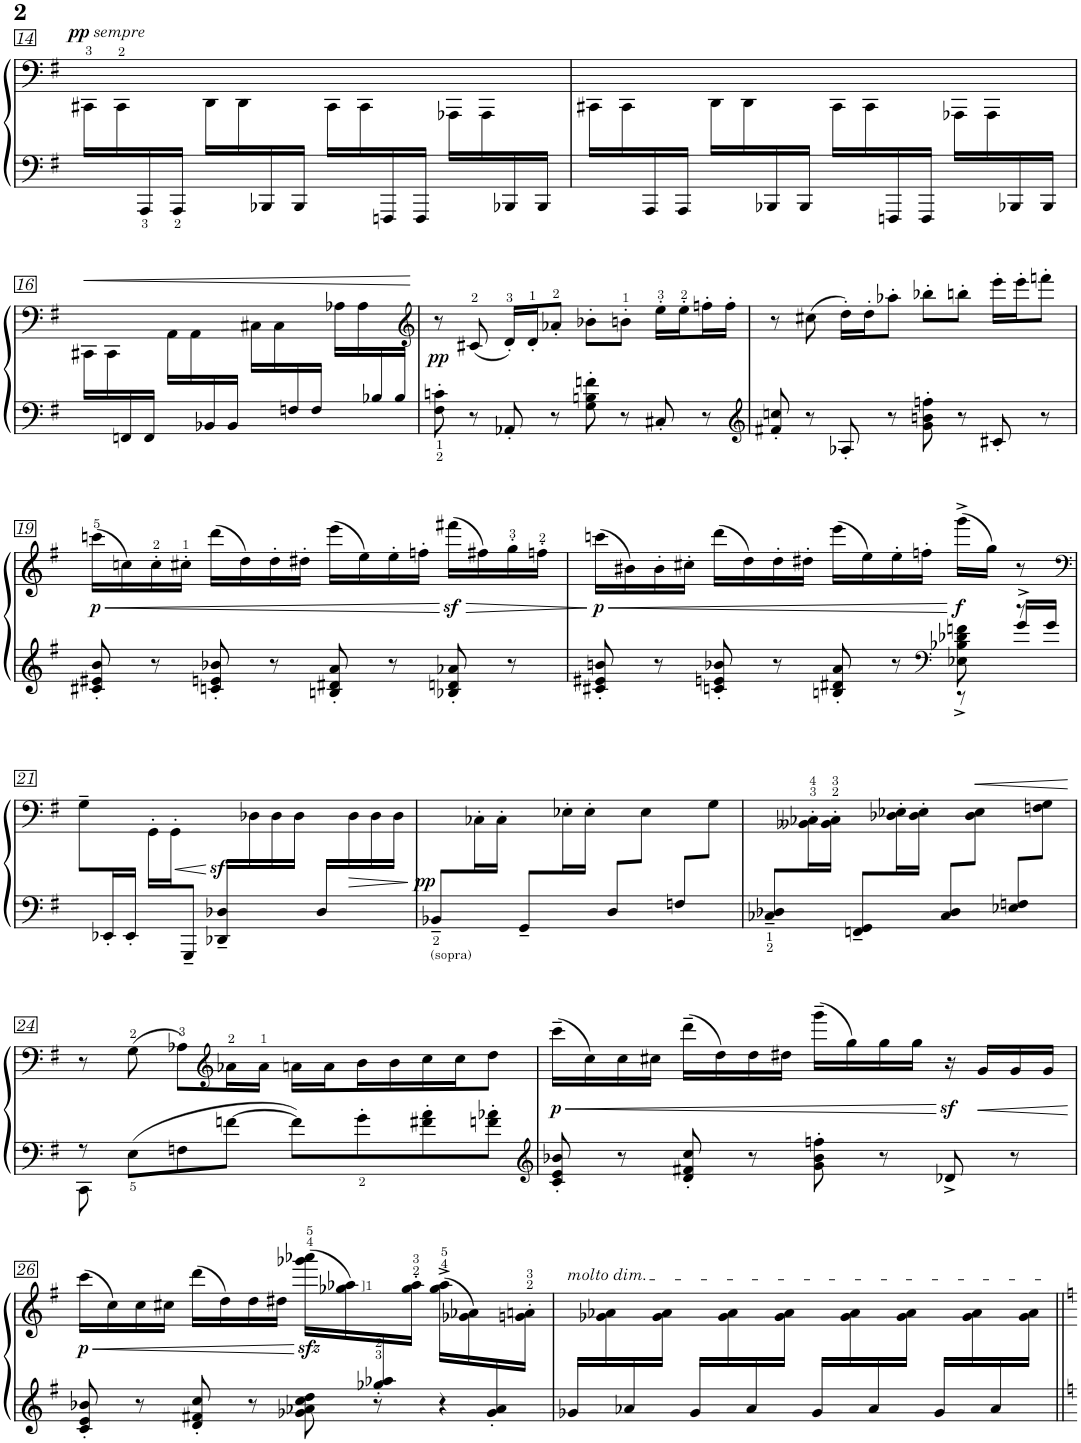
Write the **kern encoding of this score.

**kern	**kern	**dynam
*part1	*part1	*part1
*staff2	*staff1	*staff1/2
*I"IX	*	*
!!LO:PB:g=z
*clefF4	*clefF4	*
*k[f#]	*k[f#]	*
*M4/4	*M4/4	*
=14	=14	=14
*^	*	*
!	!	!	!LO:DY:a
!	!	!	!LO:DY:n=1:a
8ryy	1ryy	16CC#X\LL	pp other-dynamics
.	.	16CC#\	.
16AAA</	.	8ryy	.
16AAA</JJ	.	.	.
8ryy	.	16DD\LL	.
.	.	16DD\	.
16BBB-X/	.	8ryy	.
16BBB-/JJ	.	.	.
8ryy	.	16CC#\LL	.
.	.	16CC#\	.
16FFFn/	.	8ryy	.
16FFF/JJ	.	.	.
8ryy	.	16AAA-X\LL	.
.	.	16AAA-\	.
16BBB-X/	.	8ryy	.
16BBB-/JJ	.	.	.
=15	=15	=15	=15
8ryy	1ryy	16CC#X\LL	.
.	.	16CC#\	.
16AAA/	.	8ryy	.
16AAA/JJ	.	.	.
8ryy	.	16DD\LL	.
.	.	16DD\	.
16BBB-X/	.	8ryy	.
16BBB-/JJ	.	.	.
8ryy	.	16CC#\LL	.
.	.	16CC#\	.
16FFFn/	.	8ryy	.
16FFF/JJ	.	.	.
8ryy	.	16AAA-X\LL	.
.	.	16AAA-\	.
16BBB-X/	.	8ryy	.
16BBB-/JJ	.	.	.
!!LO:LB:g=z
=16	=16	=16	=16
!	!	!	!LO:HP:b
8ryy	1ryy	16CC#X\LL	<
.	.	16CC#\	.
16FFn/	.	8ryy	.
16FF/JJ	.	.	.
8ryy	.	16AA\LL	.
.	.	16AA\	.
16BB-X/	.	8ryy	.
16BB-/JJ	.	.	.
8ryy	.	16C#X\LL	.
.	.	16C#\	.
16Fn/	.	8ryy	.
16F/JJ	.	.	.
8ryy	.	16A-X\LL	.
.	.	16A-\	.
16B-X/	.	8ryy	.
16B-/JJ	.	.	.
*v	*v	*	*
.	.	[
=17	=17	=17
*	*clefG2	*
!	!	!LO:DY:b
8F#\' 8cn\'	8r	pp
8r	(8c#X/	.
8AA-X'/	16d'/LL)	.
.	16d'/J	.
8r	8a-X'/J	.
8G\' 8Bn\' 8fn\'	8b-X'\L	.
8r	8bn'\J	.
8C#X'/	16ee'\LL	.
.	16ee'\J	.
8r	16ffn'\L	.
.	16ff'\JJ	.
=18	=18	=18
*clefG2	*	*
8f#X/' 8ccn/'	8r	.
8r	(8cc#X\	.
8A-X'/	16dd'\LL)	.
.	16dd'\J	.
8r	8aa-X'\J	.
8g\' 8bn\' 8ffn\'	8bb-X'\L	.
8r	8bbn'\J	.
8c#X'/	16eee'\LL	.
.	16eee'\J	.
8r	8fffn'\J	.
!!LO:LB:g=z
=19	=19	=19
!	!	!LO:HP:b
!	!	!LO:DY:n=1:b
8c#X/' 8e#X/' 8b/'	(16cccn\LL	< p
.	16ccn\)	.
8r	16cc'\	.
.	16cc#X'\JJ	.
8cn/' 8en/' 8b-X/'	(16ddd\LL	.
.	16dd\)	.
8r	16dd'\	.
.	16dd#X'\JJ	.
8Bn/' 8d#X/' 8a/'	(16eee\LL	.
.	16ee\)	.
8r	16ee'\	.
.	16ffn'\JJ	.
!	!	!LO:HP:n=1:b
8B-X/' 8dn/' 8a-X/'	(16fff#Xz<\LL	[ >
.	16ff#X\)	.
8r	16gg'\	.
.	16ffn'\JJ	.
.	.	]
=20	=20	=20
*^	*	*
!	!	!	!LO:HP:b
!	!	!	!LO:DY:n=1:b
8c#X/' 8e#X/' 8bn/'	2.ryy	(16cccn\LL	< p
.	.	16b#X\)	.
8r	.	16b#'\	.
.	.	16cc#X'\JJ	.
8cn/' 8en/' 8b-X/'	.	(16ddd\LL	.
.	.	16dd\)	.
8r	.	16dd'\	.
.	.	16dd#X'\JJ	.
8Bn/' 8d#X/' 8a/'	.	(16eee\LL	.
.	.	16ee\)	.
8r	.	16ee'\	.
.	.	16ffn'\JJ	.
*clefF4	*	*	*
!	!	!	!LO:DY:n=2:b
8E-X\'<^< 8B-X\'<^< 8d-X\'<^< 8fn\'<^<	8r	(16ggg^\LL	[ f
.	.	16gg\JJ)	.
8r	16g^/LL	8r	.
.	16g/JJ	.	.
!!LO:LB:g=z
=21	=21	=21	=21
*	*	*clefF4	*
8ryy	1ryy	8G~>\L	.
16EE-X'/L	.	8ryy	.
16EE-'/JJ	.	.	.
8ryy	.	16GG'\LL	.
!	!	!	!LO:HP:b
.	.	16GG'\J	<
8GGG~/J	.	8ryy	.
!	!	!	!LO:DY:n=1:b
16DD-X/~ 16D-X/~LL	.	16ryy	[ sf
8.ryy	.	16D-X\	.
.	.	16D-\	.
.	.	16D-\JJ	.
16D-/LL	.	16ryy	.
!	!	!	!LO:HP:b
8.ryy	.	16D-\	>
.	.	16D-\	.
.	.	16D-\JJ	.
*v	*v	*	*
.	.	]
=22	=22	=22
*^	*	*
!LO:TX:b:t=(sopra)	!	!	!
!	!	!	!LO:DY:b
8BB-X<~</L	1ryy	8ryy	pp
8ryy	.	16C-X'>\L	.
.	.	16C-'>\JJ	.
8GG~</L	.	8ryy	.
8ryy	.	16E-X'>\L	.
.	.	16E-'>\JJ	.
8D/L	.	8ryy	.
8ryy	.	8E-\J	.
8Fn/L	.	8ryy	.
8ryy	.	8G\J	.
=23	=23	=23	=23
8C-X/<<~< 8D-X/<<~<L	1ryy	8ryy	.
8ryy	.	16BB--X\'> 16C-X\'>L	.
.	.	16BB--\'> 16C-\'>JJ	.
8FFn/~< 8GG/~<L	.	8ryy	.
8ryy	.	16D-X\'> 16E-X\'>L	.
.	.	16D-\'> 16E-\'>JJ	.
8C-/ 8D-/L	.	8ryy	.
!	!	!	!LO:HP:b
8ryy	.	8D-\ 8E-\J	<
8E-X/ 8Fn/L	.	8ryy	.
8ryy	.	8Fn\ 8G\J	.
*v	*v	*	*
.	.	[
!!LO:LB:g=z
=24	=24	=24
*^	*	*
8r	8CC\	8r	.
8E\L	2..ryy	(8G\	.
8Fn\	.	8A-X\L)	.
*	*	*clefG2	*
[8fn\J	.	16a-X\L	.
.	.	16a-\JJ	.
8f\L]	.	16an\LL	.
.	.	16a\J	.
8g'\	.	16b\L	.
.	.	16b\	.
8f#X\' 8a\'	.	16cc\	.
.	.	16cc\J	.
8fn\' 8a-X\'J	.	8dd\J	.
*v	*v	*	*
=25	=25	=25
*clefG2	*	*
!	!	!LO:HP:b
!	!	!LO:DY:n=1:b
8c/' 8e/' 8b-X/'	(16ccc~\LL	< p
.	16cc\)	.
8r	16cc\	.
.	16cc#X\JJ	.
8d/' 8f#X/' 8cc/'	(16ddd~\LL	.
.	16dd\)	.
8r	16dd\	.
.	16dd#X\JJ	.
8g\' 8b-\' 8ffn\'	(16ggg~\LL	.
.	16gg\)	.
8r	16gg\	.
.	16gg\JJ	.
!	!	!LO:DY:n=2:b
8d-X^/	16r	[ sf
!	!	!LO:HP:b
.	16g/LL	<
8r	16g/	.
.	16g/JJ	.
.	.	[
!!LO:LB:g=z
=26	=26	=26
*^	*	*
!	!	!	!LO:HP:b
!	!	!	!LO:DY:n=1:b
8ryy	8c/' 8e/' 8b-X/'	(16ccc\LL	< p
.	.	16cc\)	.
.	8r	16cc\	.
.	.	16cc#X\JJ	.
.	8d/' 8f#X/' 8cc/'	(16ddd\LL	.
.	.	16dd\)	.
.	8r	16dd\	.
.	.	16dd#X\JJ	.
.	8g-X\ 8a-X\ 8cc\ 8dd\	(16ggg-X\zz< 16aaa-X\zz<LL	[
.	.	16gg-X\ 16aa-X\)	.
16gg-X/' 16aa-X/'	8r	16ryy	.
8.ryy	.	16gg-\'> 16aa-\'>JJ	.
.	4r	(16gg-\^ 16aa-\^LL	.
.	.	16g-X\ 16a-X\)	.
16g-/' 16a-/'	.	16ryy	.
16ryy	.	16gn\'> 16an\'>JJ	.
*v	*v	*	*
=27	=27	=27
*	*^	*
!	!LO:TX:a:i:t=molto dim.	!	!
16g-X/LL	1ryy	16ryy	.
16ryy	.	16g-X\ 16a-X\	.
16a-X/	.	16ryy	.
16ryy	.	16g-\ 16a-\JJ	.
16g-/LL	.	16ryy	.
16ryy	.	16g-\ 16a-\	.
16a-/	.	16ryy	.
16ryy	.	16g-\ 16a-\JJ	.
16g-/LL	.	16ryy	.
16ryy	.	16g-\ 16a-\	.
16a-/	.	16ryy	.
16ryy	.	16g-\ 16a-\JJ	.
16g-/LL	.	16ryy	.
16ryy	.	16g-\ 16a-\	.
16a-/	.	16ryy	.
16ryy	.	16g-\ 16a-\JJ	.
*	*v	*v	*
=||	=||	=||
*-	*-	*-
